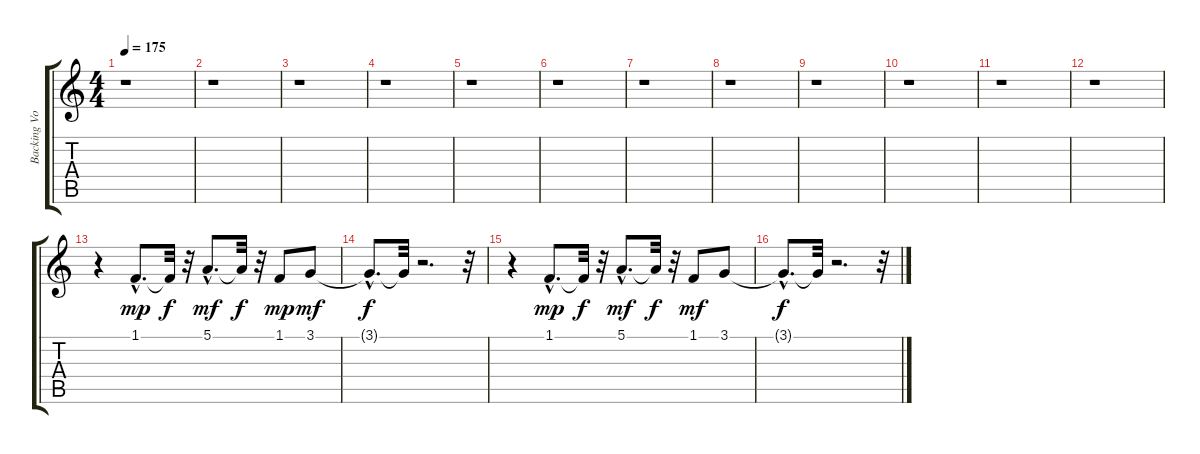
\track ("Backing Vocals" "Backing Vo") {instrument tenorsax}
\staff {score tabs}
\tuning (E4 B3 G3 D3 A2 E2) {hide}
\ts (4 4)
\tempo 175
\clef g2
\ks c
r.1{dy f} |
r.1 |
r.1 |
r.1 |
r.1 |
r.1 |
r.1 |
r.1 |
r.1 |
r.1 |
r.1 |
r.1 |
r.4 1.1{hac}.8{d dy mp} 1.1{t}.32{dy f} r.32 5.1{hac}.8{d dy mf} 5.1{t}.32{dy f} r.32 1.1.8{dy mp} 3.1.8{dy mf} |
3.1{hac t}.8{d dy f} 3.1{t}.32 r.2{d} r.32 |
r.4 1.1{hac}.8{d dy mp} 1.1{t}.32{dy f} r.32 5.1{hac}.8{d dy mf} 5.1{t}.32{dy f} r.32 1.1.8{dy mf} 3.1.8 |
3.1{hac t}.8{d dy f} 3.1{t}.32 r.2{d} r.32
